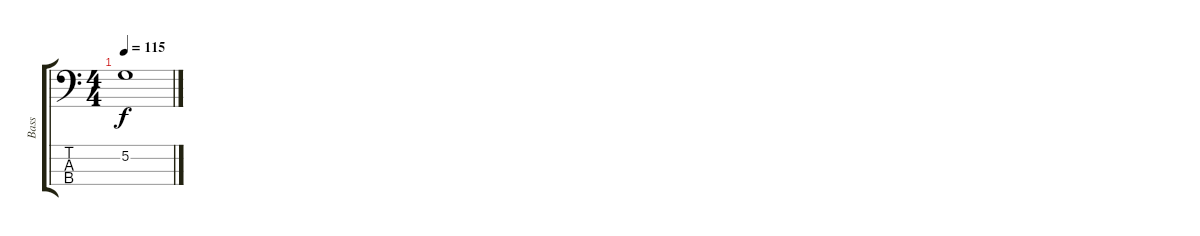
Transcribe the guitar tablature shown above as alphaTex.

\track ("Bass" "Bass") {instrument electricbassfinger}
\staff {score tabs}
\tuning (G2 D2 A1 E1) {hide}
\ts (4 4)
\tempo 115
\clef f4
\ks c
5.2.1{dy f}
